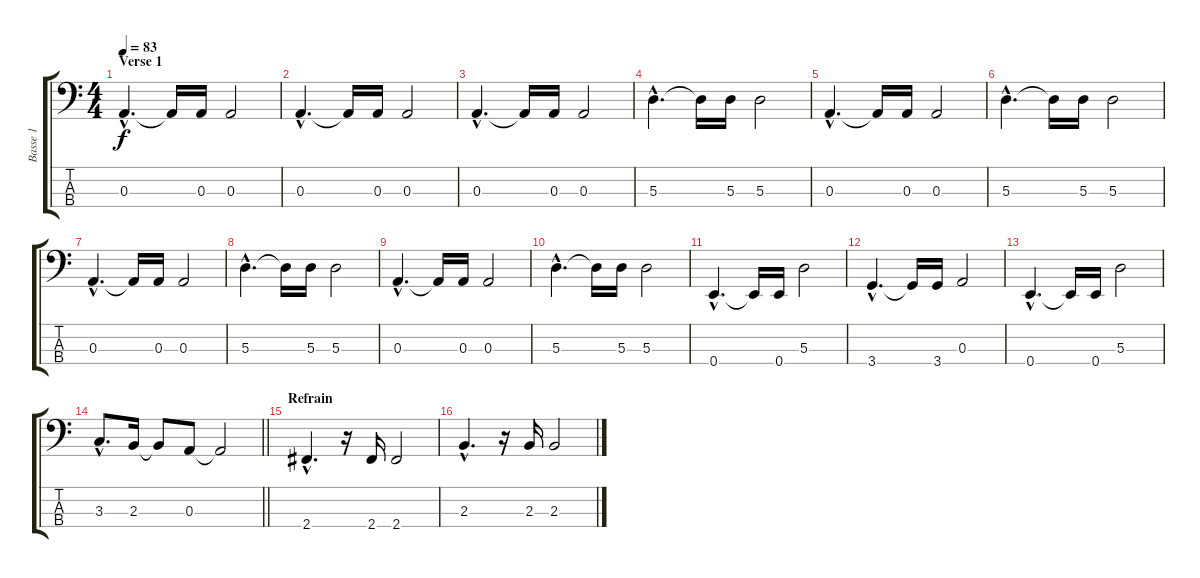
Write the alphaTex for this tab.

\track ("Basse 1" "Basse 1") {instrument electricbassfinger}
\staff {score tabs}
\tuning (G2 D2 A1 E1) {hide}
\ts (4 4)
\section ("" "Verse 1")
\tempo 83
\clef f4
\ks c
0.3{hac}.4{d dy f instrument electricbassfinger} 0.3{t}.16 0.3.16 0.3.2 |
0.3{hac}.4{d} 0.3{t}.16 0.3.16 0.3.2 |
0.3{hac}.4{d} 0.3{t}.16 0.3.16 0.3.2 |
5.3{hac}.4{d} 5.3{t}.16 5.3.16 5.3.2 |
0.3{hac}.4{d} 0.3{t}.16 0.3.16 0.3.2 |
5.3{hac}.4{d} 5.3{t}.16 5.3.16 5.3.2 |
0.3{hac}.4{d} 0.3{t}.16 0.3.16 0.3.2 |
5.3{hac}.4{d} 5.3{t}.16 5.3.16 5.3.2 |
0.3{hac}.4{d} 0.3{t}.16 0.3.16 0.3.2 |
5.3{hac}.4{d} 5.3{t}.16 5.3.16 5.3.2 |
0.4{hac}.4{d} 0.4{t}.16 0.4.16 5.3.2 |
3.4{hac}.4{d} 3.4{t}.16 3.4.16 0.3.2 |
0.4{hac}.4{d} 0.4{t}.16 0.4.16 5.3.2 |
\barLineRight lightlight
3.3{hac}.8{d} 2.3.16 2.3{t}.8 0.3.8 0.3{t}.2 |
\section ("" "Refrain")
2.4{hac}.4{d} r.16 2.4.16 2.4.2 |
2.3{hac}.4{d} r.16 2.3.16 2.3.2
